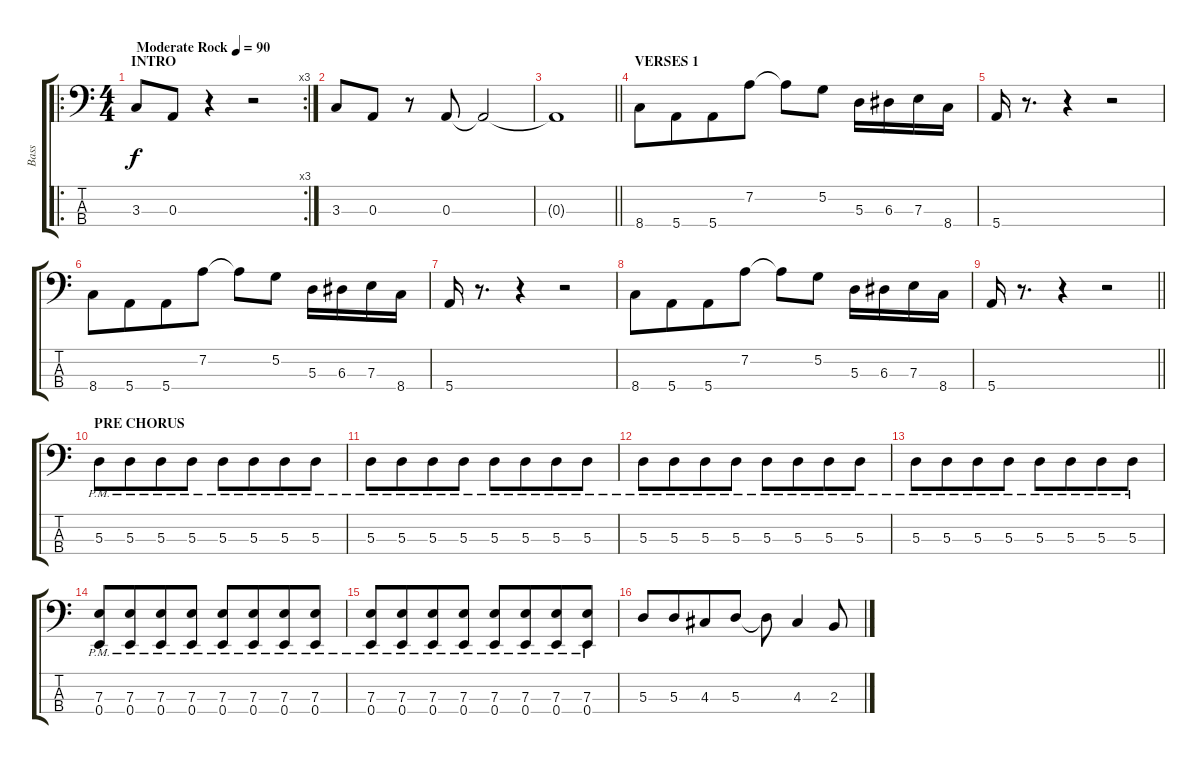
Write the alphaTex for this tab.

\track ("Bass" "Bass") {instrument electricbasspick}
\staff {score tabs}
\tuning (G2 D2 A1 E1) {hide}
\ro
\rc 3
\ts (4 4)
\section ("" "INTRO")
\tempo (90 "Moderate Rock")
\clef f4
\ks c
3.3.8{dy f instrument electricbasspick} 0.3.8 r.4 r.2 |
3.3.8 0.3.8 r.8 0.3.8 0.3{t}.2 |
\barLineRight lightlight
0.3{t}.1 |
\section ("" "VERSES 1")
8.4.8 5.4.8{beam merge} 5.4.8 7.2.8 7.2{t}.8 5.2.8 5.3.16 6.3.16 7.3.16 8.4.16 |
5.4.16 r.8{d} r.4 r.2 |
8.4.8 5.4.8{beam merge} 5.4.8 7.2.8 7.2{t}.8 5.2.8 5.3.16 6.3.16 7.3.16 8.4.16 |
5.4.16 r.8{d} r.4 r.2 |
8.4.8 5.4.8{beam merge} 5.4.8 7.2.8 7.2{t}.8 5.2.8 5.3.16 6.3.16 7.3.16 8.4.16 |
\barLineRight lightlight
5.4.16 r.8{d} r.4 r.2 |
\section ("" "PRE CHORUS")
5.3{pm}.8 5.3{pm}.8{beam merge} 5.3{pm}.8 5.3{pm}.8 5.3{pm}.8 5.3{pm}.8{beam merge} 5.3{pm}.8 5.3{pm}.8 |
5.3{pm}.8 5.3{pm}.8{beam merge} 5.3{pm}.8 5.3{pm}.8 5.3{pm}.8 5.3{pm}.8{beam merge} 5.3{pm}.8 5.3{pm}.8 |
5.3{pm}.8 5.3{pm}.8{beam merge} 5.3{pm}.8 5.3{pm}.8 5.3{pm}.8 5.3{pm}.8{beam merge} 5.3{pm}.8 5.3{pm}.8 |
5.3{pm}.8 5.3{pm}.8{beam merge} 5.3{pm}.8 5.3{pm}.8 5.3{pm}.8 5.3{pm}.8{beam merge} 5.3{pm}.8 5.3{pm}.8 |
(7.3{pm} 0.4{pm}).8 (7.3{pm} 0.4{pm}).8{beam merge} (7.3{pm} 0.4{pm}).8 (7.3{pm} 0.4{pm}).8 (7.3{pm} 0.4{pm}).8 (7.3{pm} 0.4{pm}).8{beam merge} (7.3{pm} 0.4{pm}).8 (7.3{pm} 0.4{pm}).8 |
(7.3{pm} 0.4{pm}).8 (7.3{pm} 0.4{pm}).8{beam merge} (7.3{pm} 0.4{pm}).8 (7.3{pm} 0.4{pm}).8 (7.3{pm} 0.4{pm}).8 (7.3{pm} 0.4{pm}).8{beam merge} (7.3{pm} 0.4{pm}).8 (7.3{pm} 0.4{pm}).8 |
5.3.8 5.3.8{beam merge} 4.3.8 5.3.8 5.3{t}.8 4.3.4 2.3.8
